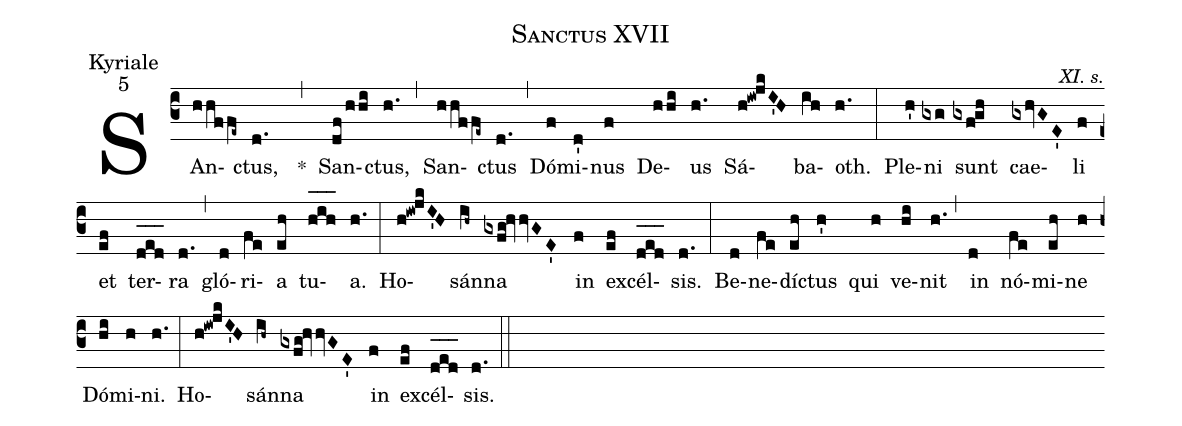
name:Sanctus XVII;
office-part:Kyriale;
mode:5;
commentary:XI. s.;
%%
(c3) SAn(hhffe~)ctus,(d.) <clear>*(,) San(df/hhi)ctus,(h.) (,) San(hhffe~)ctus(d.) (,) Dó(f)mi(d')nus(f) De(hhi)us(h.) Sá(h!iw!jkI'H)ba(ih)oth.(h.) (:) Ple(h')ni(gxg) sunt(gxfgh) cae(gxhvGE')li(f) et(ef) ter(d_[oh:h]e_[oh:h]d_[oh:h])ra(d.) (,) gló(d)ri(fe)a(eh) tu(h_[oh:h]i_[oh:h]h_[oh:h])a.(h.) (:) Ho(h!iw!jkI'H)sán(ih~)na(gxfg!hvvGE') in(f) ex(ef)cél(d_[oh:h]e_[oh:h]d_[oh:h])sis.(d.) (:) Be(d)ne(fe)dí(eh)ctus(h') qui(h) ve(hi)nit(h.) (,) in(d) nó(fe)mi(eh)ne(h) Dó(hi)mi(h)ni.(h.) (:) Ho(h!iw!jkI'H)sán(ih~)na(gxfg!hvvGE') in(f) ex(ef)cél(d_[oh:h]e_[oh:h]d_[oh:h])sis.(d.) (::)
